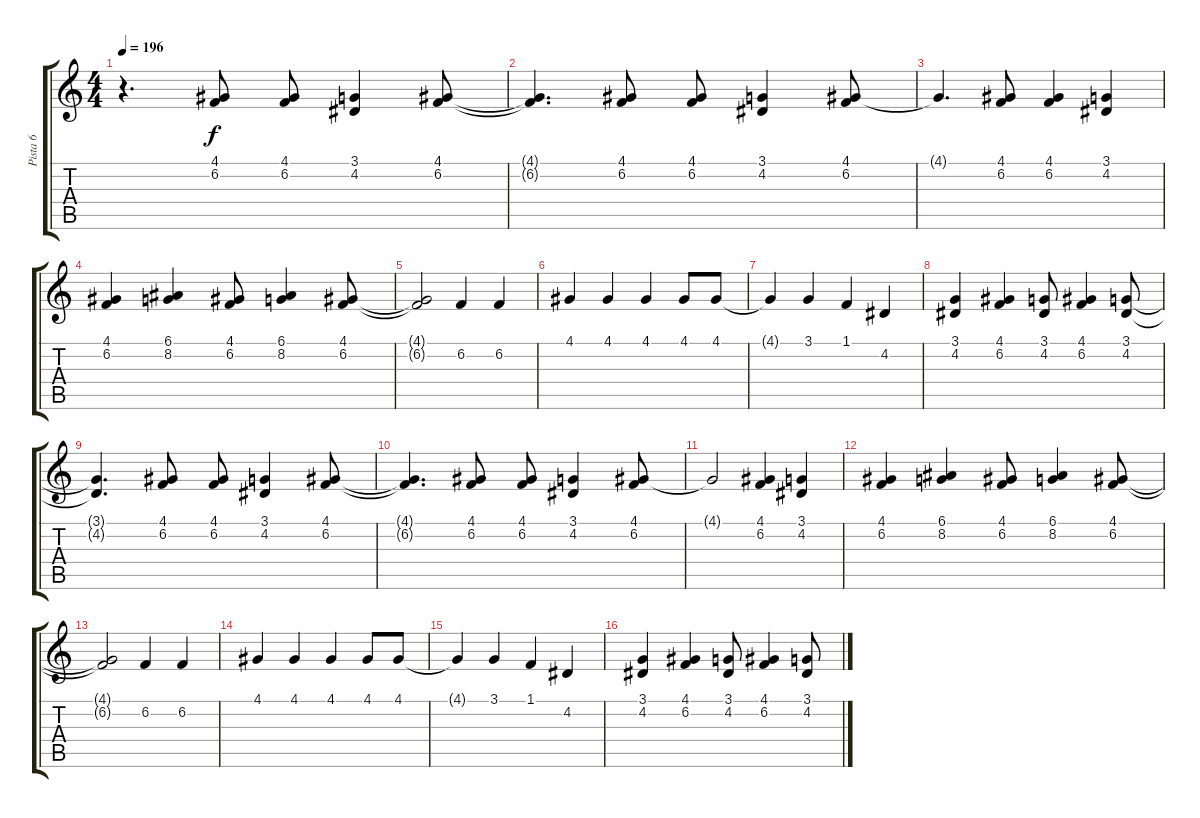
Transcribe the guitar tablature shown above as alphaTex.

\track ("Pista 6" "Pista 6") {instrument electricgrandpiano}
\staff {score tabs}
\tuning (E4 B3 G3 D3 A2 E2) {hide}
\ts (4 4)
\tempo 196
\clef g2
\ks c
r.4{d dy f} (4.1 6.2).8 (4.1 6.2).8 (3.1 4.2).4 (4.1 6.2).8 |
(4.1{t} 6.2{t}).4{d} (4.1 6.2).8 (4.1 6.2).8 (3.1 4.2).4 (4.1 6.2).8 |
4.1{t}.4{d} (4.1 6.2).8 (4.1 6.2).4 (3.1 4.2).4 |
(4.1 6.2).4 (6.1 8.2).4 (4.1 6.2).8 (6.1 8.2).4 (4.1 6.2).8 |
(4.1{t} 6.2{t}).2 6.2.4 6.2.4 |
4.1.4 4.1.4 4.1.4 4.1.8 4.1.8 |
4.1{t}.4 3.1.4 1.1.4 4.2.4 |
(3.1 4.2).4 (4.1 6.2).4 (3.1 4.2).8 (4.1 6.2).4 (3.1 4.2).8 |
(3.1{t} 4.2{t}).4{d} (4.1 6.2).8 (4.1 6.2).8 (3.1 4.2).4 (4.1 6.2).8 |
(4.1{t} 6.2{t}).4{d} (4.1 6.2).8 (4.1 6.2).8 (3.1 4.2).4 (4.1 6.2).8 |
4.1{t}.2 (4.1 6.2).4 (3.1 4.2).4 |
(4.1 6.2).4 (6.1 8.2).4 (4.1 6.2).8 (6.1 8.2).4 (4.1 6.2).8 |
(4.1{t} 6.2{t}).2 6.2.4 6.2.4 |
4.1.4 4.1.4 4.1.4 4.1.8 4.1.8 |
4.1{t}.4 3.1.4 1.1.4 4.2.4 |
(3.1 4.2).4 (4.1 6.2).4 (3.1 4.2).8 (4.1 6.2).4 (3.1 4.2).8
